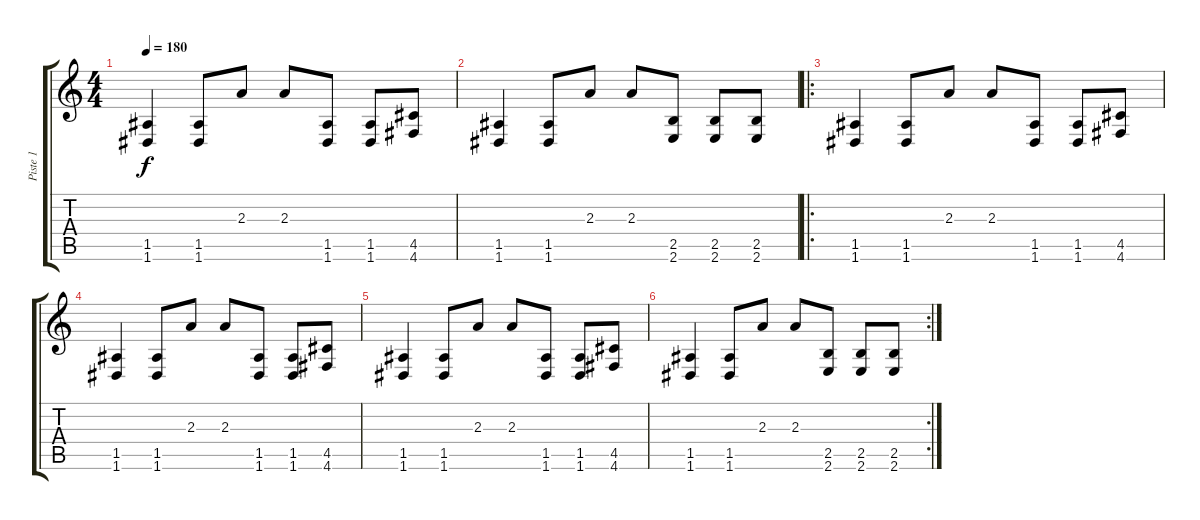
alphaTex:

\track ("Piste 1" "Piste 1") {instrument distortionguitar}
\staff {score tabs}
\tuning (E4 B3 G3 D3 A2 D2) {hide}
\ts (4 4)
\tempo 180
\clef g2
\ks c
(1.5 1.6).4{dy f instrument distortionguitar} (1.5 1.6).8 2.3.8 2.3.8 (1.5 1.6).8 (1.5 1.6).8 (4.5 4.6).8 |
(1.5 1.6).4 (1.5 1.6).8 2.3.8 2.3.8 (2.5 2.6).8 (2.5 2.6).8 (2.5 2.6).8 |
\ro
(1.5 1.6).4 (1.5 1.6).8 2.3.8 2.3.8 (1.5 1.6).8 (1.5 1.6).8 (4.5 4.6).8 |
(1.5 1.6).4 (1.5 1.6).8 2.3.8 2.3.8 (1.5 1.6).8 (1.5 1.6).8 (4.5 4.6).8 |
(1.5 1.6).4 (1.5 1.6).8 2.3.8 2.3.8 (1.5 1.6).8 (1.5 1.6).8 (4.5 4.6).8 |
\rc 2
(1.5 1.6).4 (1.5 1.6).8 2.3.8 2.3.8 (2.5 2.6).8 (2.5 2.6).8 (2.5 2.6).8
